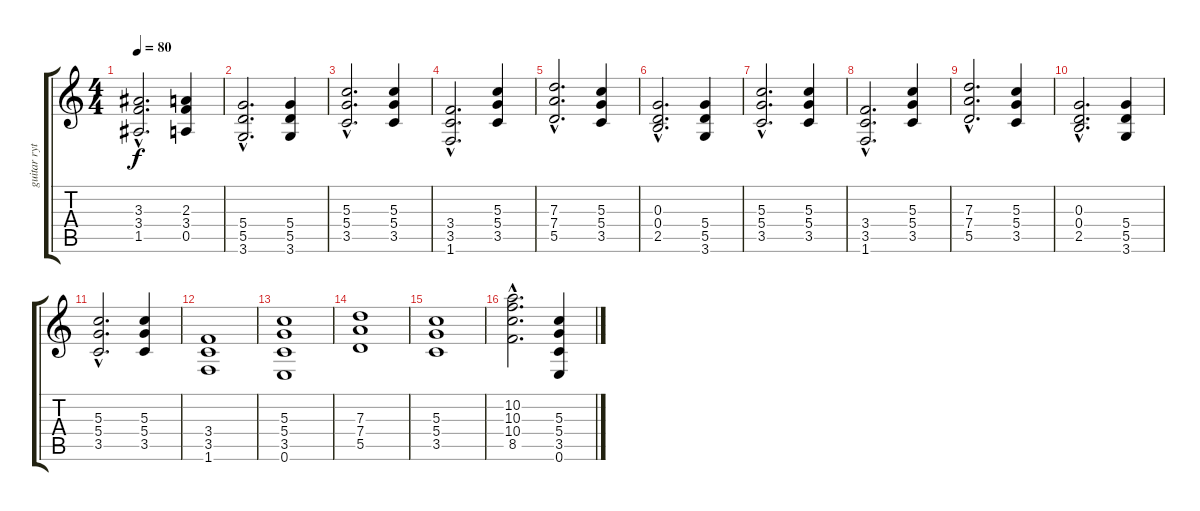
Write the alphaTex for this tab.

\track ("guitar rythm" "guitar ryt") {instrument distortionguitar}
\staff {score tabs}
\tuning (E4 B3 G3 D3 A2 E2) {hide}
\ts (4 4)
\tempo 80
\clef g2
\ks c
(3.3{hac} 3.4{hac} 1.5{hac}).2{d dy f} (2.3 3.4 0.5).4 |
(5.4{hac} 5.5{hac} 3.6{hac}).2{d} (5.4 5.5 3.6).4 |
(5.3{hac} 5.4{hac} 3.5{hac}).2{d} (5.3 5.4 3.5).4 |
(3.4{hac} 3.5{hac} 1.6{hac}).2{d} (5.3 5.4 3.5).4 |
(7.3{hac} 7.4{hac} 5.5{hac}).2{d} (5.3 5.4 3.5).4 |
(0.3{hac} 0.4{hac} 2.5{hac}).2{d} (5.4 5.5 3.6).4 |
(5.3{hac} 5.4{hac} 3.5{hac}).2{d} (5.3 5.4 3.5).4 |
(3.4{hac} 3.5{hac} 1.6{hac}).2{d} (5.3 5.4 3.5).4 |
(7.3{hac} 7.4{hac} 5.5{hac}).2{d} (5.3 5.4 3.5).4 |
(0.3{hac} 0.4{hac} 2.5{hac}).2{d} (5.4 5.5 3.6).4 |
(5.3{hac} 5.4{hac} 3.5{hac}).2{d} (5.3 5.4 3.5).4 |
(3.4 3.5 1.6).1 |
(5.3 5.4 3.5 0.6).1 |
(7.3 7.4 5.5).1 |
(5.3 5.4 3.5).1 |
(10.2{hac} 10.3{hac} 10.4{hac} 8.5{hac}).2{d} (5.3 5.4 3.5 0.6).4
